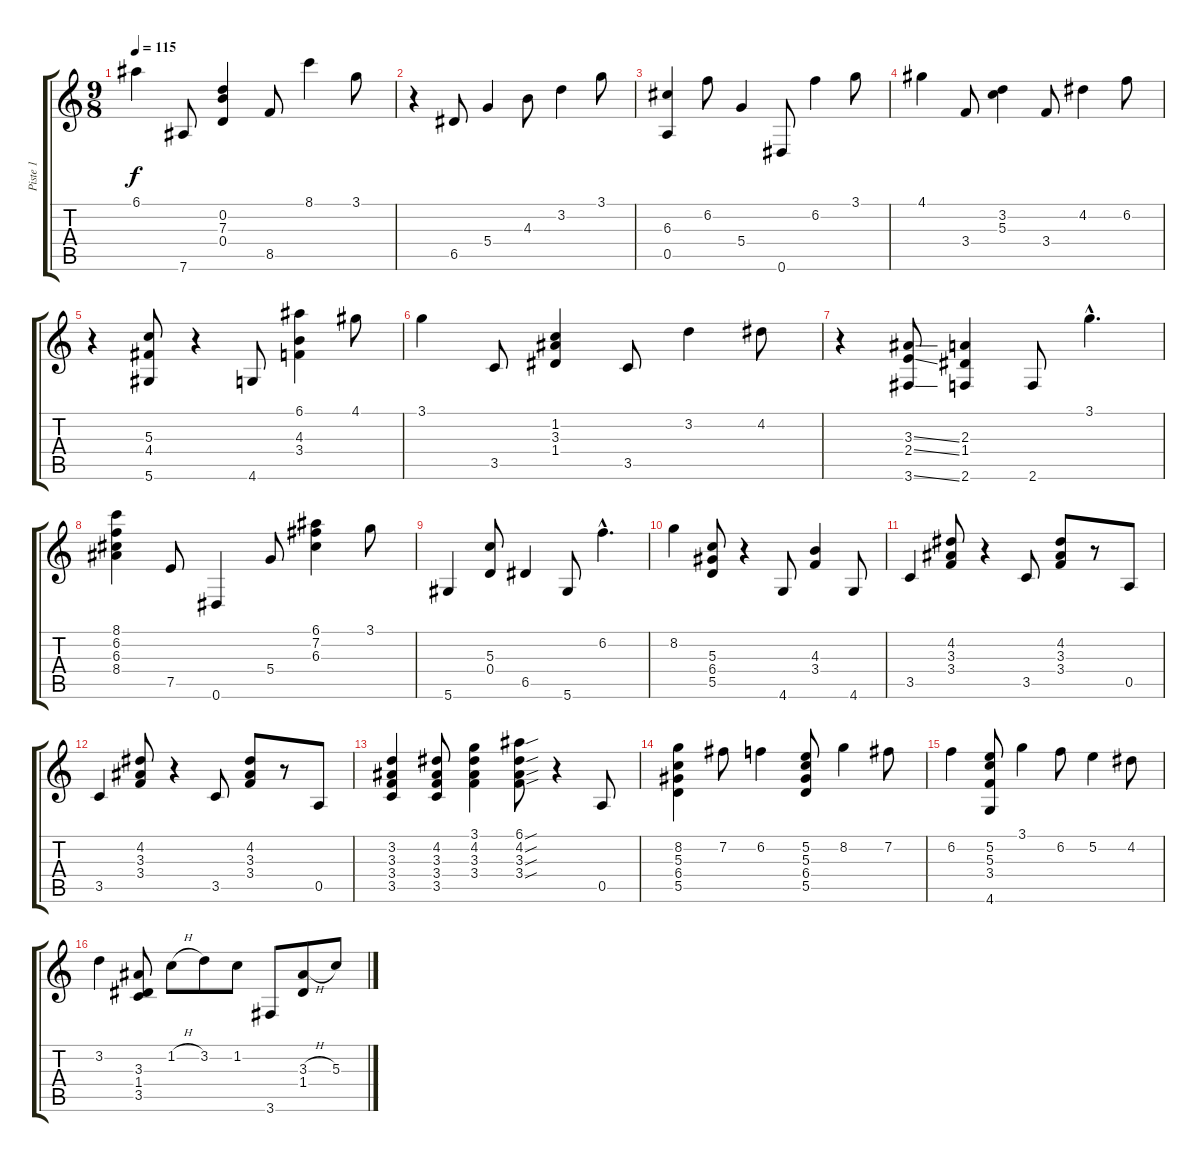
\track ("Piste 1" "Piste 1") {instrument acousticguitarnylon}
\staff {score tabs}
\tuning (E4 B3 G3 D3 A2 Eb2) {hide}
\ts (9 8)
\tempo 115
\clef g2
\ks c
6.1.4{dy f} 7.6.8 (0.2 7.3 0.4).4 8.5.8 8.1.4 3.1.8 |
r.4 6.5.8 5.4.4 4.3.8 3.2.4 3.1.8 |
(6.3 0.5).4 6.2.8 5.4.4 0.6.8 6.2.4 3.1.8 |
4.1.4 3.4.8 (3.2 5.3).4 3.4.8 4.2.4 6.2.8 |
r.4 (5.3 4.4 5.6).8 r.4 4.6.8 (6.1 4.3 3.4).4 4.1.8 |
3.1.4 3.5.8 (1.2 3.3 1.4).4 3.5.8 3.2.4 4.2.8 |
r.4 (3.3{ss} 2.4{ss} 3.6{ss}).8 (2.3 1.4 2.6).4 2.6.8 3.1{hac}.4{d} |
(8.1 6.2 6.3 8.4).4 7.5.8 0.6.4 5.4.8 (6.1 7.2 6.3).4 3.1.8 |
5.6.4 (5.3 0.4).8 6.5.4 5.6.8 6.2{hac}.4{d} |
8.2.4 (5.3 6.4 5.5).8 r.4 4.6.8 (4.3 3.4).4 4.6.8 |
3.5.4 (4.2 3.3 3.4).8 r.4 3.5.8 (4.2 3.3 3.4).8 r.8 0.5.8 |
3.5.4 (4.2 3.3 3.4).8 r.4 3.5.8 (4.2 3.3 3.4).8 r.8 0.5.8 |
(3.2 3.3 3.4 3.5).4 (4.2 3.3 3.4 3.5).8 (3.1 4.2 3.3 3.4).4 (6.1{sou} 4.2{sou} 3.3{sou} 3.4{sou}).8 r.4 0.5.8 |
(8.2 5.3 6.4 5.5).4 7.2.8 6.2.4 (5.2 5.3 6.4 5.5).8 8.2.4 7.2.8 |
6.2.4 (5.2 5.3 3.4 4.6).8 3.1.4 6.2.8 5.2.4 4.2.8 |
3.2.4 (3.3 1.4 3.5).8 1.2{h}.8 3.2.8 1.2.8 3.6.8 (3.3{h} 1.4).8 5.3.8
